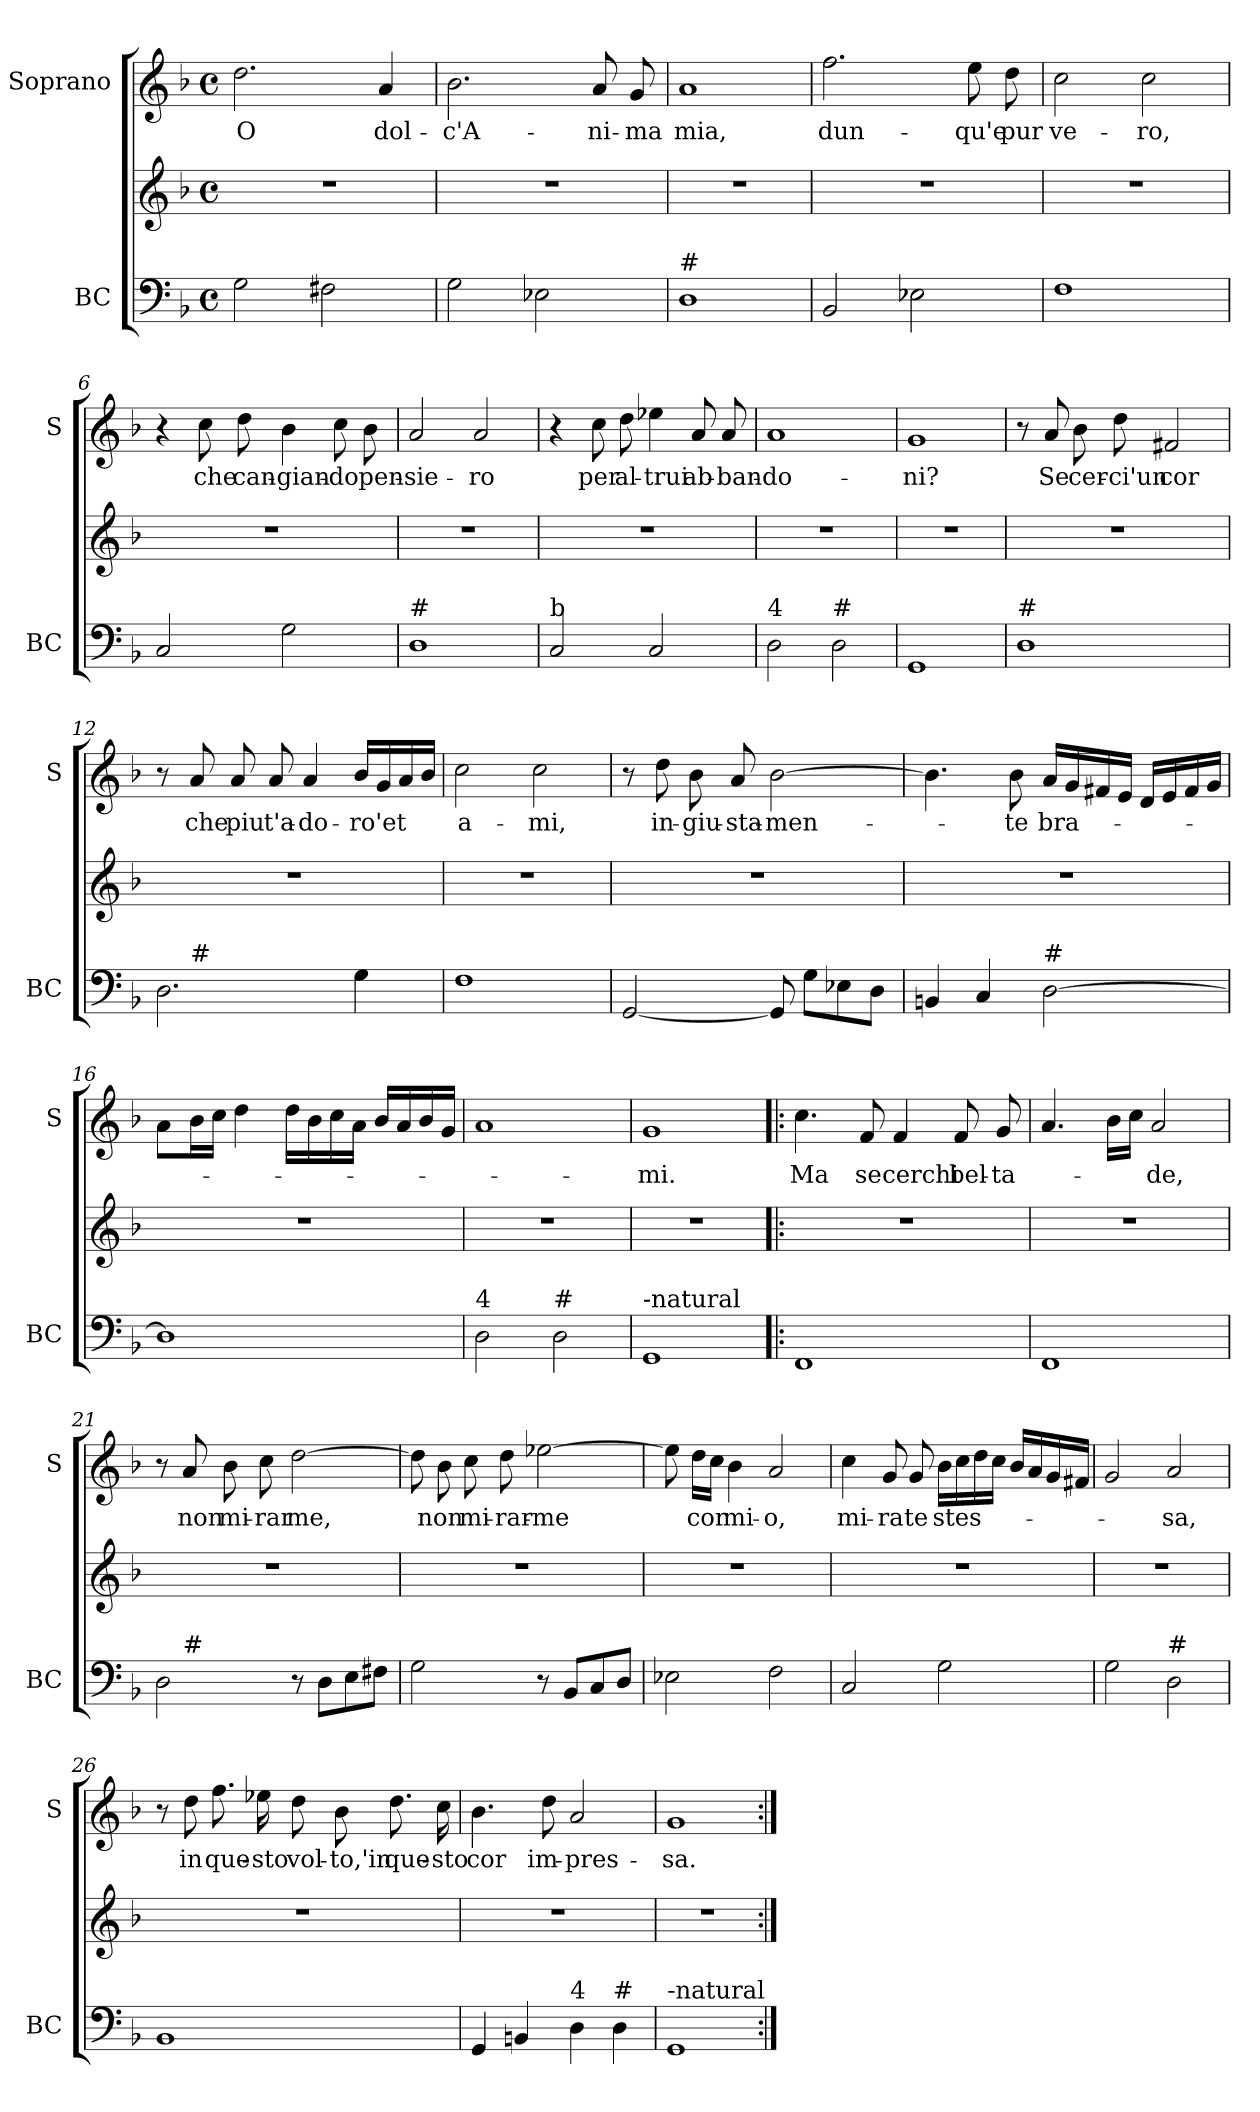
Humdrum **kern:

**kern	**kern	**kern	**text
*part2	*part2	*part1	*part1
*staff3	*staff2	*staff1	*staff1
*I"BC	*	*I"Soprano	*
*I'BC	*	*I'S	*
*clefF4	*clefG2	*clefG2	*
*k[b-]	*k[b-]	*k[b-]	*
*F:	*F:	*F:	*
*M4/4	*M4/4	*M4/4	*
*met(c)	*met(c)	*met(c)	*
=1	=1	=1	=1
!	!	!	!LO:LY:b
2G\	1r	2.dd\	O
2F#X\	.	.	.
!	!	!	!LO:LY:b
.	.	4a/	dol-
=2	=2	=2	=2
!	!	!	!LO:LY:b
2G\	1r	2.b-\	-c'A-
2E-X\	.	.	.
!	!	!	!LO:LY:b
.	.	8a/	-ni-
!	!	!	!LO:LY:b
.	.	8g/	-ma
=3	=3	=3	=3
!LO:TX:a:t=#	!	!	!
!	!	!	!LO:LY:b
1D	1r	1a	mia,
=4	=4	=4	=4
!	!	!	!LO:LY:b
2BB-/	1r	2.ff\	dun-
2E-X\	.	.	.
!	!	!	!LO:LY:b
.	.	8ee\	-qu'e
!	!	!	!LO:LY:b
.	.	8dd\	pur
=5	=5	=5	=5
!	!	!	!LO:LY:b
1F	1r	2cc\	ve-
!	!	!	!LO:LY:b
.	.	2cc\	-ro,
!!LO:LB:g=z
=6	=6	=6	=6
2C/	1r	4r	.
!	!	!	!LO:LY:b
.	.	8cc\	che
!	!	!	!LO:LY:b
.	.	8dd\	can-
!	!	!	!LO:LY:b
2G\	.	4b-\	-gian-
!	!	!	!LO:LY:b
.	.	8cc\	-do
!	!	!	!LO:LY:b
.	.	8b-\	pen-
=7	=7	=7	=7
!LO:TX:a:t=#	!	!	!
!	!	!	!LO:LY:b
1D	1r	2a/	-sie-
!	!	!	!LO:LY:b
.	.	2a/	-ro
=8	=8	=8	=8
!LO:TX:a:t=b	!	!	!
2C/	1r	4r	.
!	!	!	!LO:LY:b
.	.	8cc\	per
!	!	!	!LO:LY:b
.	.	8dd\	al-
!	!	!	!LO:LY:b
2C/	.	4ee-X\	-trui
!	!	!	!LO:LY:b
.	.	8a/	ab-
!	!	!	!LO:LY:b
.	.	8a/	-ban-
=9	=9	=9	=9
!LO:TX:a:t=4	!	!	!
!	!	!	!LO:LY:b
2D\	1r	1a	-do-
!LO:TX:a:t=#	!	!	!
2D\	.	.	.
=10	=10	=10	=10
!	!	!	!LO:LY:b
1GG	1r	1g	-ni?
!!LO:LB:g=z
=11	=11	=11	=11
!LO:TX:a:t=#	!	!	!
1D	1r	8r	.
!	!	!	!LO:LY:b
.	.	8a/	Se
!	!	!	!LO:LY:b
.	.	8b-\	cer-
!	!	!	!LO:LY:b
.	.	8dd\	-ci'un
!	!	!	!LO:LY:b
.	.	2f#X/	cor
=12	=12	=12	=12
*^	*	*	*
2.D\	8ryy	1r	8r	.
!	!LO:TX:a:t=#	!	!	!
!	!	!	!	!LO:LY:b
.	2..ryy	.	8a/	che
!	!	!	!	!LO:LY:b
.	.	.	8a/	piu
!	!	!	!	!LO:LY:b
.	.	.	8a/	t'a-
!	!	!	!	!LO:LY:b
.	.	.	4a/	-do-
!	!	!	!	!LO:LY:b
4G\	.	.	16b-/LL	-ro'et
.	.	.	16g/	.
.	.	.	16a/	.
.	.	.	16b-/JJ	.
=13	=13	=13	=13	=13
!	!	!	!	!LO:LY:b
*v	*v	*	*	*
1F	1r	2cc\	a-
!	!	!	!LO:LY:b
.	.	2cc\	-mi,
=14	=14	=14	=14
[2GG/	1r	8r	.
!	!	!	!LO:LY:b
.	.	8dd\	in-
!	!	!	!LO:LY:b
.	.	8b-\	-giu-
!	!	!	!LO:LY:b
.	.	8a/	-sta-
!	!	!	!LO:LY:b
8GG/]	.	[2b-\	-men-
8G\L	.	.	.
8E-X\	.	.	.
8D\J	.	.	.
!!LO:PB:g=z
=15	=15	=15	=15
4BBn/	1r	4.b-\]	.
4C/	.	.	.
!	!	!	!LO:LY:b
.	.	8b-\	-te
!LO:TX:a:t=#	!	!	!
!	!	!	!LO:LY:b
[2D\	.	16a/LL	bra-
.	.	16g/	.
.	.	16f#X/	.
.	.	16e/JJ	.
.	.	16d/LL	.
.	.	16e/	.
.	.	16f#/	.
.	.	16g/JJ	.
=16	=16	=16	=16
1D]	1r	8a\L	.
.	.	16b-\L	.
.	.	16cc\JJ	.
.	.	4dd\	.
.	.	16dd\LL	.
.	.	16b-\	.
.	.	16cc\	.
.	.	16a\JJ	.
.	.	16b-/LL	.
.	.	16a/	.
.	.	16b-/	.
.	.	16g/JJ	.
=17	=17	=17	=17
!LO:TX:a:t=4	!	!	!
2D\	1r	1a	.
!LO:TX:a:t=#	!	!	!
2D\	.	.	.
=18	=18	=18	=18
!LO:TX:a:t=-natural	!	!	!
!	!	!	!LO:LY:b
1GG	1r	1g	-mi.
!!LO:LB:g=z
=19!|:	=19!|:	=19!|:	=19!|:
!	!	!	!LO:LY:b
1FF	1r	4.cc\	Ma
!	!	!	!LO:LY:b
.	.	8f/	se
!	!	!	!LO:LY:b
.	.	4f/	cerchi
!	!	!	!LO:LY:b
.	.	8f/	bel-
!	!	!	!LO:LY:b
.	.	8g/	-ta-
=20	=20	=20	=20
1FF	1r	4.a/	.
.	.	16b-\LL	.
.	.	16cc\JJ	.
!	!	!	!LO:LY:b
.	.	2a/	-de,
=21	=21	=21	=21
*^	*	*	*
2D\	8ryy	1r	8r	.
!	!LO:TX:a:t=#	!	!	!
!	!	!	!	!LO:LY:b
.	2..ryy	.	8a/	non
!	!	!	!	!LO:LY:b
.	.	.	8b-\	mi-
!	!	!	!	!LO:LY:b
.	.	.	8cc\	-rar
!	!	!	!	!LO:LY:b
8r	.	.	[2dd\	me,
8D\L	.	.	.	.
8E\	.	.	.	.
8F#X\J	.	.	.	.
*v	*v	*	*	*
=22	=22	=22	=22
2G\	1r	8dd\]	.
!	!	!	!LO:LY:b
.	.	8b-\	non
!	!	!	!LO:LY:b
.	.	8cc\	mi-
!	!	!	!LO:LY:b
.	.	8dd\	-rar-
!	!	!	!LO:LY:b
8r	.	[2ee-X\	-me
8BB-/L	.	.	.
8C/	.	.	.
8D/J	.	.	.
=23	=23	=23	=23
2E-X\	1r	8ee-\]	.
!	!	!	!LO:LY:b
.	.	16dd\LL	cor
.	.	16cc\JJ	.
!	!	!	!LO:LY:b
.	.	4b-\	mi-
!	!	!	!LO:LY:b
2F\	.	2a/	-o,
!!LO:LB:g=z
=24	=24	=24	=24
!	!	!	!LO:LY:b
2C/	1r	4cc\	mi-
!	!	!	!LO:LY:b
.	.	8g/	-ra
!	!	!	!LO:LY:b
.	.	8g/	te
!	!	!	!LO:LY:b
2G\	.	16b-\LL	stes-
.	.	16cc\	.
.	.	16dd\	.
.	.	16cc\JJ	.
.	.	16b-/LL	.
.	.	16a/	.
.	.	16g/	.
.	.	16f#X/JJ	.
=25	=25	=25	=25
2G\	1r	2g/	.
!LO:TX:a:t=#	!	!	!
!	!	!	!LO:LY:b
2D\	.	2a/	-sa,
=26	=26	=26	=26
1BB-	1r	8r	.
!	!	!	!LO:LY:b
.	.	8dd\	in
!	!	!	!LO:LY:b
.	.	8.ff\	que-
!	!	!	!LO:LY:b
.	.	16ee-X\	-sto
!	!	!	!LO:LY:b
.	.	8dd\	vol-
!	!	!	!LO:LY:b
.	.	8b-\	-to,'in
!	!	!	!LO:LY:b
.	.	8.dd\	que-
!	!	!	!LO:LY:b
.	.	16cc\	-sto
=27	=27	=27	=27
!	!	!	!LO:LY:b
4GG/	1r	4.b-\	cor
4BBn/	.	.	.
!	!	!	!LO:LY:b
.	.	8dd\	im-
!LO:TX:a:t=4	!	!	!
!	!	!	!LO:LY:b
4D\	.	2a/	-pres-
!LO:TX:a:t=#	!	!	!
4D\	.	.	.
=28	=28	=28	=28
!LO:TX:a:t=-natural	!	!	!
!	!	!	!LO:LY:b
1GG	1r	1g	-sa.
=:|!	=:|!	=:|!	=:|!
*-	*-	*-	*-
